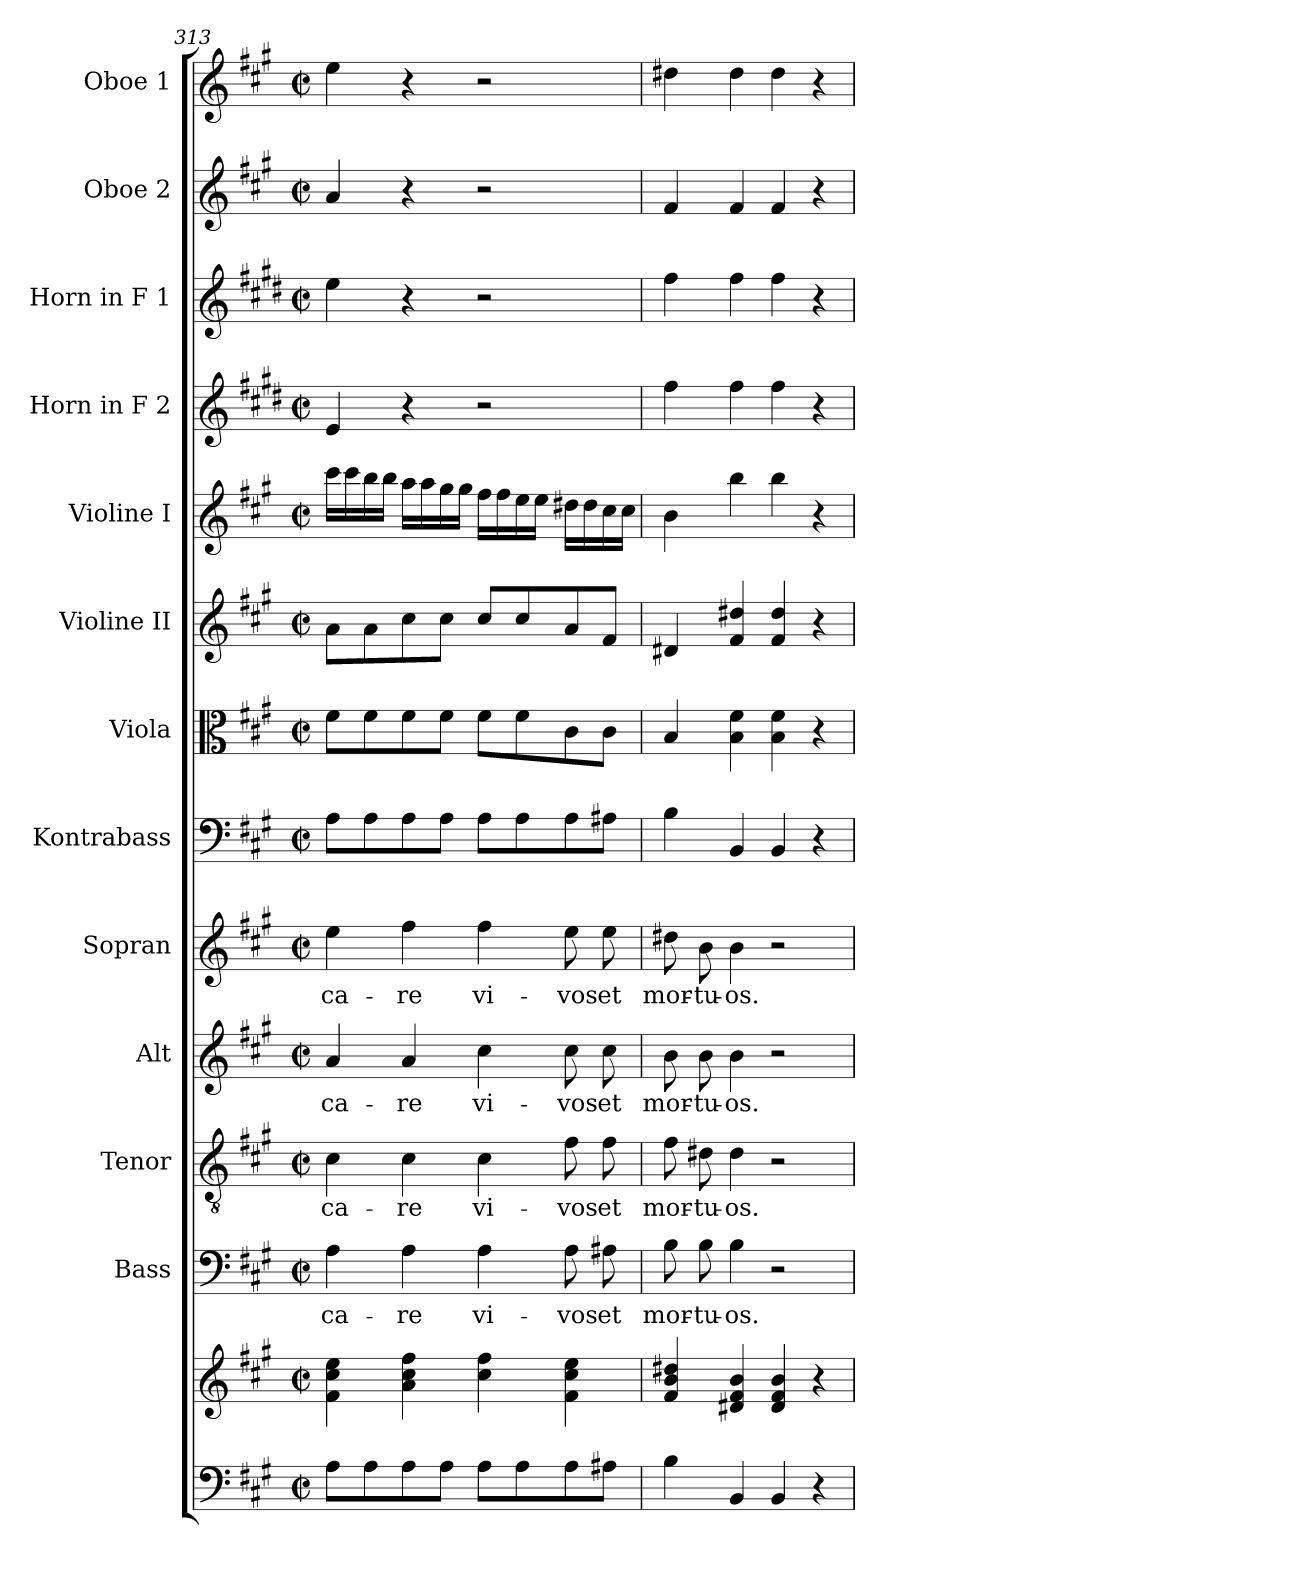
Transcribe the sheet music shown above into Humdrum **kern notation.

**kern	**kern	**kern	**text	**kern	**text	**kern	**text	**kern	**text	**kern	**kern	**kern	**kern	**kern	**kern	**kern	**kern
*part13	*part13	*part12	*part12	*part11	*part11	*part10	*part10	*part9	*part9	*part8	*part7	*part6	*part5	*part4	*part3	*part2	*part1
*staff14	*staff13	*staff12	*staff12	*staff11	*staff11	*staff10	*staff10	*staff9	*staff9	*staff8	*staff7	*staff6	*staff5	*staff4	*staff3	*staff2	*staff1
*	*	*I"Bass	*	*I"Tenor	*	*I"Alt	*	*I"Sopran	*	*I"Kontrabass	*I"Viola	*I"Violine II	*I"Violine I	*I"Horn in F 2	*I"Horn in F 1	*I"Oboe 2	*I"Oboe 1
*	*	*I'B.	*	*I'T.	*	*I'A.	*	*I'S.	*	*I'Kb.	*I'Vla.	*I'Vl. II	*I'Vl. I	*	*	*I'Ob.. 2	*I'Ob. 1
*clefF4	*clefG2	*clefF4	*	*clefGv2	*	*clefG2	*	*clefG2	*	*clefF4	*clefC3	*clefG2	*clefG2	*clefG2	*clefG2	*clefG2	*clefG2
*	*	*	*	*	*	*	*	*	*	*ITrd7c12	*	*	*	*ITrd4c7	*ITrd4c7	*	*
*k[f#c#g#]	*k[f#c#g#]	*k[f#c#g#]	*	*k[f#c#g#]	*	*k[f#c#g#]	*	*k[f#c#g#]	*	*k[f#c#g#]	*k[f#c#g#]	*k[f#c#g#]	*k[f#c#g#]	*k[f#c#g#]	*k[f#c#g#]	*k[f#c#g#]	*k[f#c#g#]
*A:	*A:	*A:	*	*A:	*	*A:	*	*A:	*	*A:	*A:	*A:	*A:	*A:	*A:	*A:	*A:
*M2/2	*M2/2	*M2/2	*	*M2/2	*	*M2/2	*	*M2/2	*	*M2/2	*M2/2	*M2/2	*M2/2	*M2/2	*M2/2	*M2/2	*M2/2
*met(c|)	*met(c|)	*met(c|)	*	*met(c|)	*	*met(c|)	*	*met(c|)	*	*met(c|)	*met(c|)	*met(c|)	*met(c|)	*met(c|)	*met(c|)	*met(c|)	*met(c|)
=313	=313	=313	=313	=313	=313	=313	=313	=313	=313	=313	=313	=313	=313	=313	=313	=313	=313
!	!	!	!LO:LY:b	!	!LO:LY:b	!	!LO:LY:b	!	!LO:LY:b	!	!	!	!	!	!	!	!
8A\L	4f#\ 4cc#\ 4ee\	4A\	-ca-	4c#\	-ca-	4a/	-ca-	4ee\	-ca-	8AA\L	8f#\L	8a\L	16ccc#\LL	4A/	4a\	4a/	4ee\
.	.	.	.	.	.	.	.	.	.	.	.	.	16ccc#\	.	.	.	.
8A\	.	.	.	.	.	.	.	.	.	8AA\	8f#\	8a\	16bb\	.	.	.	.
.	.	.	.	.	.	.	.	.	.	.	.	.	16bb\JJ	.	.	.	.
!	!	!	!LO:LY:b	!	!LO:LY:b	!	!LO:LY:b	!	!LO:LY:b	!	!	!	!	!	!	!	!
8A\	4a\ 4cc#\ 4ff#\	4A\	-re	4c#\	-re	4a/	-re	4ff#\	-re	8AA\	8f#\	8cc#\	16aa\LL	4r	4r	4r	4r
.	.	.	.	.	.	.	.	.	.	.	.	.	16aa\	.	.	.	.
8A\J	.	.	.	.	.	.	.	.	.	8AA\J	8f#\J	8cc#\J	16gg#\	.	.	.	.
.	.	.	.	.	.	.	.	.	.	.	.	.	16gg#\JJ	.	.	.	.
!	!	!	!LO:LY:b	!	!LO:LY:b	!	!LO:LY:b	!	!LO:LY:b	!	!	!	!	!	!	!	!
8A\L	4cc#\ 4ff#\	4A\	vi-	4c#\	vi-	4cc#\	vi-	4ff#\	vi-	8AA\L	8f#\L	8cc#/L	16ff#\LL	2r	2r	2r	2r
.	.	.	.	.	.	.	.	.	.	.	.	.	16ff#\	.	.	.	.
8A\	.	.	.	.	.	.	.	.	.	8AA\	8f#\	8cc#/	16ee\	.	.	.	.
.	.	.	.	.	.	.	.	.	.	.	.	.	16ee\JJ	.	.	.	.
!	!	!	!LO:LY:b	!	!LO:LY:b	!	!LO:LY:b	!	!LO:LY:b	!	!	!	!	!	!	!	!
8A\	4f#\ 4cc#\ 4ee\	8A\	-vos	8f#\	-vos	8cc#\	-vos	8ee\	-vos	8AA\	8c#\	8a/	16dd#X\LL	.	.	.	.
.	.	.	.	.	.	.	.	.	.	.	.	.	16dd#\	.	.	.	.
!	!	!	!LO:LY:b	!	!LO:LY:b	!	!LO:LY:b	!	!LO:LY:b	!	!	!	!	!	!	!	!
8A#X\J	.	8A#X\	et	8f#\	et	8cc#\	et	8ee\	et	8AA#X\J	8c#\J	8f#/J	16cc#\	.	.	.	.
.	.	.	.	.	.	.	.	.	.	.	.	.	16cc#\JJ	.	.	.	.
=314	=314	=314	=314	=314	=314	=314	=314	=314	=314	=314	=314	=314	=314	=314	=314	=314	=314
!	!	!	!LO:LY:b	!	!LO:LY:b	!	!LO:LY:b	!	!LO:LY:b	!	!	!	!	!	!	!	!
4B\	4f#/ 4b/ 4dd#X/	8B\	mor-	8f#\	mor-	8b\	mor-	8dd#X\	mor-	4BB\	4B/	4d#X/	4b\	4b\	4b\	4f#/	4dd#X\
!	!	!	!LO:LY:b	!	!LO:LY:b	!	!LO:LY:b	!	!LO:LY:b	!	!	!	!	!	!	!	!
.	.	8B\	-tu-	8d#X\	-tu-	8b\	-tu-	8b\	-tu-	.	.	.	.	.	.	.	.
!	!	!	!LO:LY:b	!	!LO:LY:b	!	!LO:LY:b	!	!LO:LY:b	!	!	!	!	!	!	!	!
4BB/	4d#X/ 4f#/ 4b/	4B\	-os.	4d#\	-os.	4b\	-os.	4b\	-os.	4BBB/	4B\ 4f#\	4f#/ 4dd#X/	4bb\	4b\	4b\	4f#/	4dd#\
4BB/	4d#/ 4f#/ 4b/	2r	.	2r	.	2r	.	2r	.	4BBB/	4B\ 4f#\	4f#/ 4dd#/	4bb\	4b\	4b\	4f#/	4dd#\
4r	4r	.	.	.	.	.	.	.	.	4r	4r	4r	4r	4r	4r	4r	4r
=	=	=	=	=	=	=	=	=	=	=	=	=	=	=	=	=	=
*-	*-	*-	*-	*-	*-	*-	*-	*-	*-	*-	*-	*-	*-	*-	*-	*-	*-
